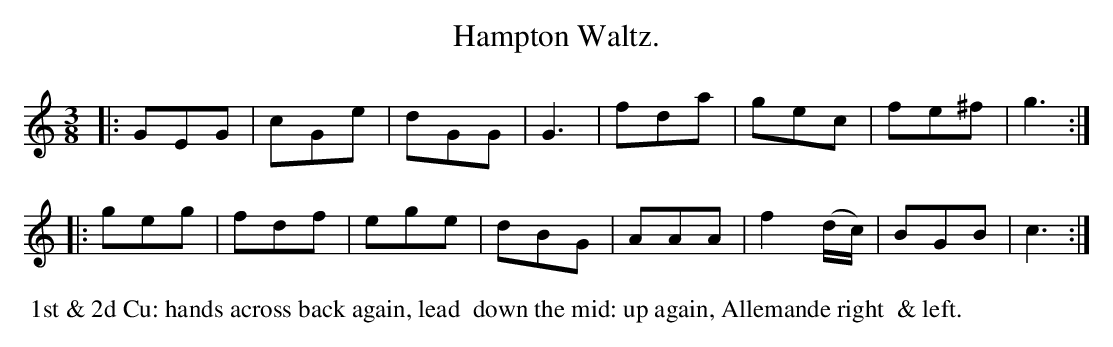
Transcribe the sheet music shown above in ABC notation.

X:1
T: Hampton Waltz.
M: 3/8
L: 1/8
K: C
|:\
GEG | cGe | dGG | G3 |\
fda | gec | fe^f | g3 :|
|:\
geg | fdf | ege | dBG |\
AAA | f2 (d/c/) | BGB | c3 :|
